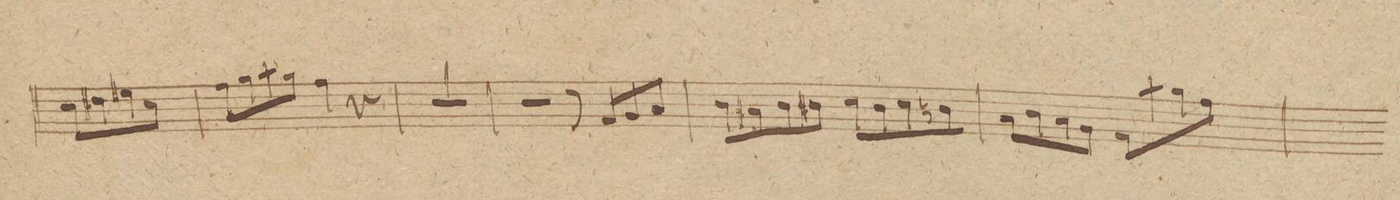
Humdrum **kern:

**kern	**dynam
*I"Alto Viola.	*
*clefF4	*
*k[]	*
*met(c|)	*
*M2/2	*
8E\L	.
8F#X\	.
8G#X\	.
8E\J	.
=18	=18
8A\L	.
8B\	.
8c\	.
8B\J	.
4A\	.
4r	.
=19	=19
1r	.
=20	=20
2r	.
8r	.
8AA/L	.
8BB/	.
8C/J	.
=21	=21
8D\L	.
8C#X\	.
8D\	.
8D#X\J	.
8E\L	.
8D#\	.
8E\	.
8Dn\J	.
=22	=22
8C\L	.
8D\	.
8C\	.
8BB\J	.
8AA\L	.
8c\	.
8B\	.
8A\J	.
=23	=23
*-	*-
